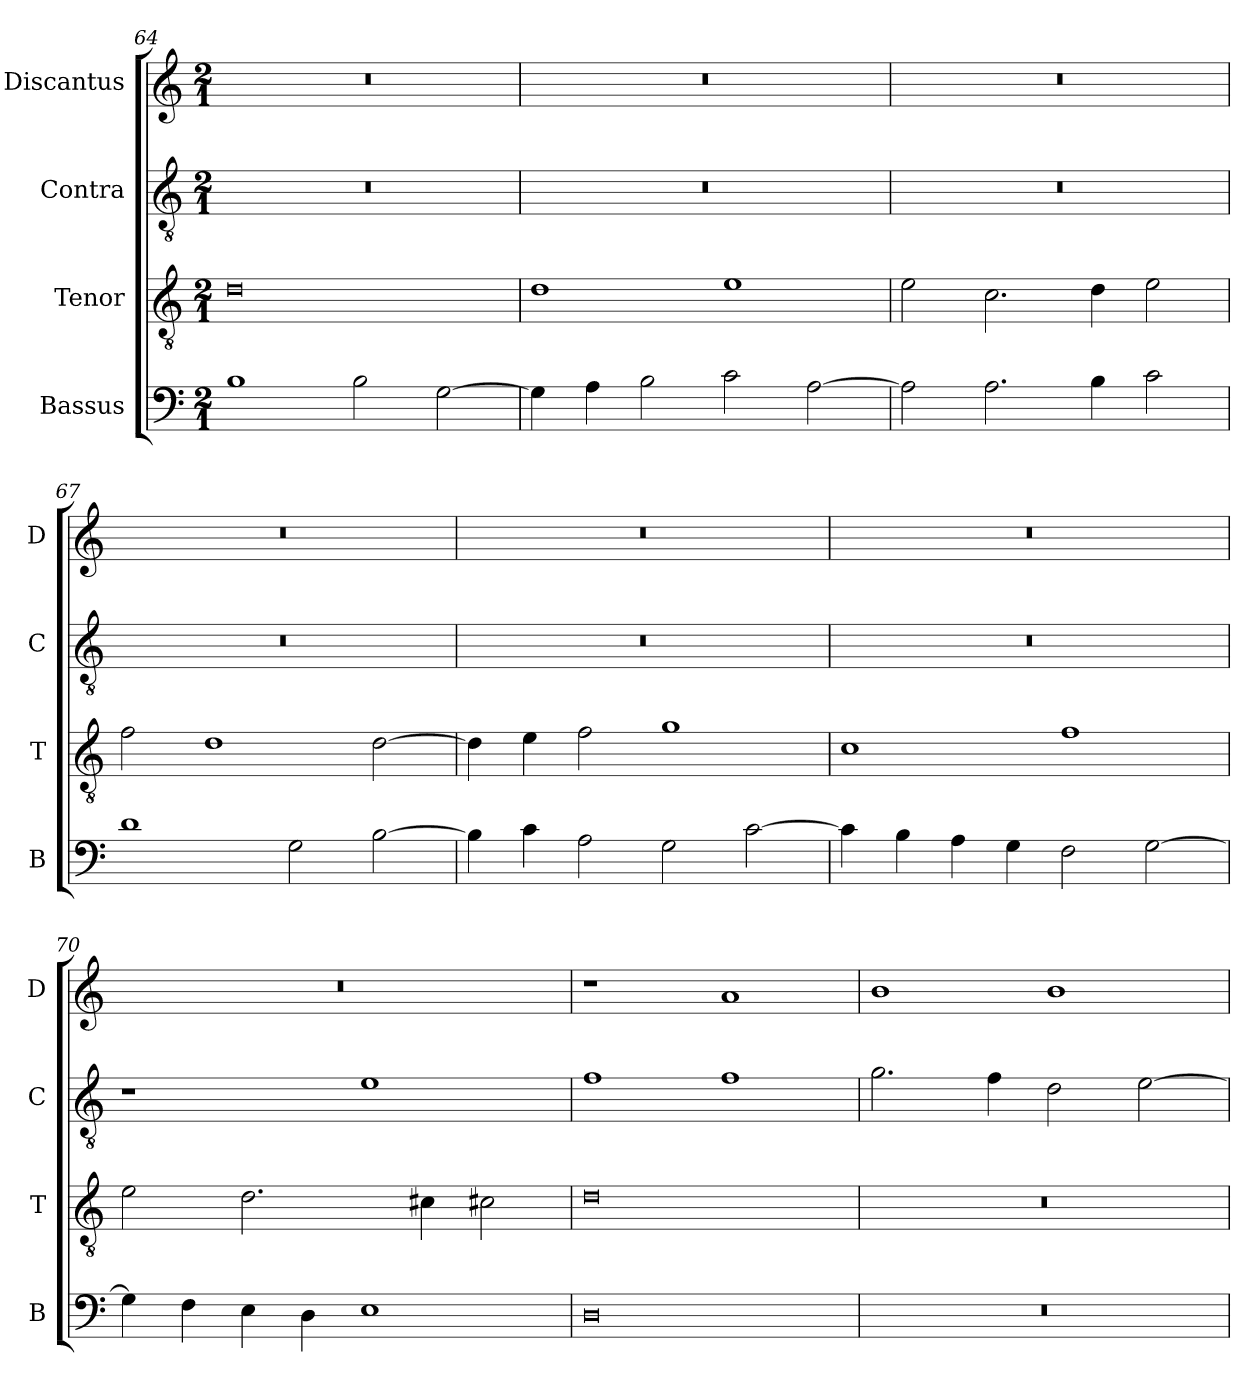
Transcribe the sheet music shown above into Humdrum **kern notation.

**kern	**kern	**kern	**kern
*part4	*part3	*part2	*part1
*staff4	*staff3	*staff2	*staff1
*I"Bassus	*I"Tenor	*I"Contra	*I"Discantus
*I'B	*I'T	*I'C	*I'D
*clefF4	*clefGv2	*clefGv2	*clefG2
*k[]	*k[]	*k[]	*k[]
*M2/1	*M2/1	*M2/1	*M2/1
=64	=64	=64	=64
1B	0d	0r	0r
2B\	.	.	.
[2G\	.	.	.
=65	=65	=65	=65
4G\]	1d	0r	0r
4A\	.	.	.
2B\	.	.	.
2c\	1e	.	.
[2A\	.	.	.
=66	=66	=66	=66
2A\]	2e\	0r	0r
2.A\	2.c\	.	.
4B\	4d\	.	.
2c\	2e\	.	.
=67	=67	=67	=67
1d	2f\	0r	0r
.	1d	.	.
2G\	.	.	.
[2B\	[2d\	.	.
=68	=68	=68	=68
4B\]	4d\]	0r	0r
4c\	4e\	.	.
2A\	2f\	.	.
2G\	1g	.	.
[2c\	.	.	.
=69	=69	=69	=69
4c\]	1c	0r	0r
4B\	.	.	.
4A\	.	.	.
4G\	.	.	.
2F\	1f	.	.
[2G\	.	.	.
=70	=70	=70	=70
4G\]	2e\	1r	0r
4F\	.	.	.
4E\	2.d\	.	.
4D\	.	.	.
1E	.	1e	.
.	4c#X\	.	.
.	2c#X\	.	.
=71	=71	=71	=71
0D	0d	1f	1r
.	.	1f	1a
=72	=72	=72	=72
0r	0r	2.g\	1b
.	.	4f\	.
.	.	2d\	1b
.	.	[2e\	.
=	=	=	=
*-	*-	*-	*-
